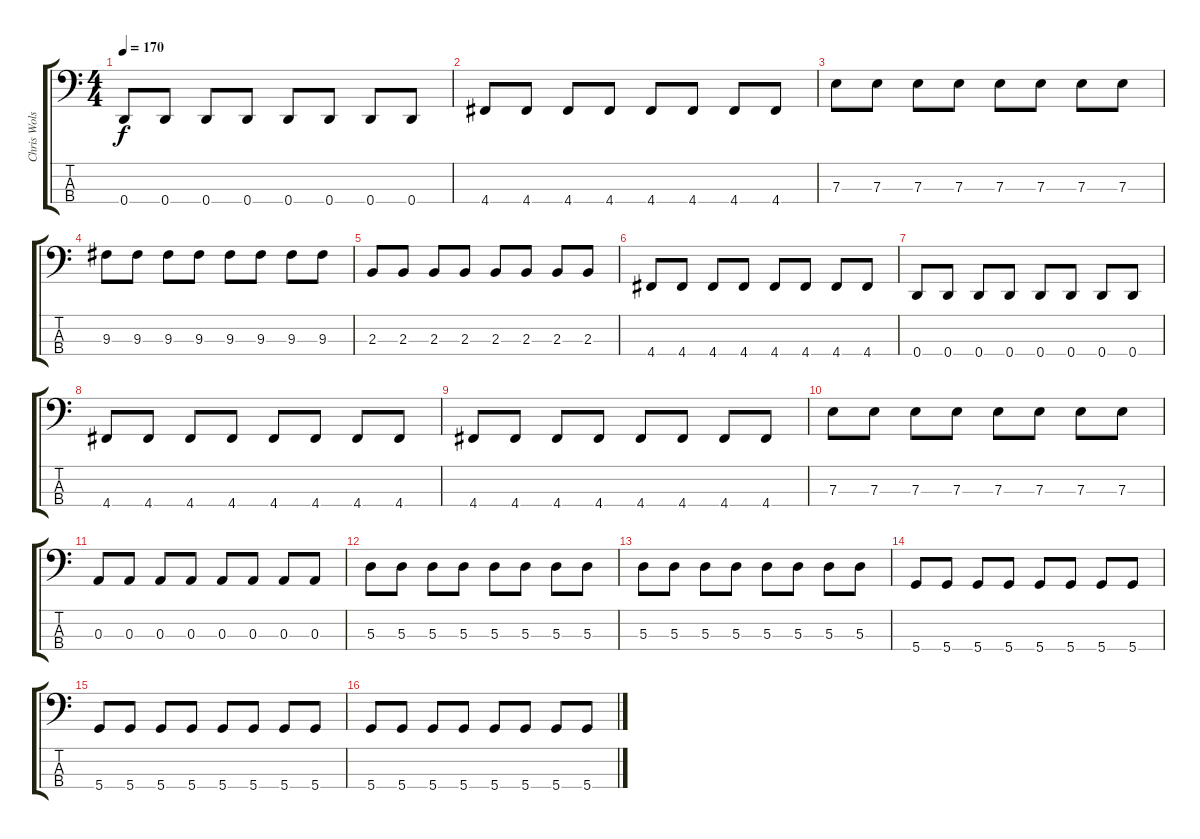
\track ("Chris Wolstenholme" "Chris Wols") {instrument electricbassfinger}
\staff {score tabs}
\tuning (G2 D2 A1 D1) {hide}
\ts (4 4)
\tempo 170
\clef f4
\ks c
0.4.8{dy f instrument overdrivenguitar} 0.4.8 0.4.8 0.4.8 0.4.8 0.4.8 0.4.8 0.4.8 |
4.4.8{instrument overdrivenguitar} 4.4.8 4.4.8 4.4.8 4.4.8 4.4.8 4.4.8 4.4.8 |
7.3.8{instrument overdrivenguitar} 7.3.8 7.3.8 7.3.8 7.3.8 7.3.8 7.3.8 7.3.8 |
9.3.8{instrument overdrivenguitar} 9.3.8 9.3.8 9.3.8 9.3.8 9.3.8 9.3.8 9.3.8 |
2.3.8{instrument overdrivenguitar} 2.3.8 2.3.8 2.3.8 2.3.8 2.3.8 2.3.8 2.3.8 |
4.4.8{instrument overdrivenguitar} 4.4.8 4.4.8 4.4.8 4.4.8 4.4.8 4.4.8 4.4.8 |
0.4.8{instrument overdrivenguitar} 0.4.8 0.4.8 0.4.8 0.4.8 0.4.8 0.4.8 0.4.8 |
4.4.8{instrument overdrivenguitar} 4.4.8 4.4.8 4.4.8 4.4.8 4.4.8 4.4.8 4.4.8 |
4.4.8{instrument overdrivenguitar} 4.4.8 4.4.8 4.4.8 4.4.8 4.4.8 4.4.8 4.4.8 |
7.3.8{instrument overdrivenguitar} 7.3.8 7.3.8 7.3.8 7.3.8 7.3.8 7.3.8 7.3.8 |
0.3.8{instrument overdrivenguitar} 0.3.8 0.3.8 0.3.8 0.3.8 0.3.8 0.3.8 0.3.8 |
5.3.8{instrument overdrivenguitar} 5.3.8 5.3.8 5.3.8 5.3.8 5.3.8 5.3.8 5.3.8 |
5.3.8{instrument overdrivenguitar} 5.3.8 5.3.8 5.3.8 5.3.8 5.3.8 5.3.8 5.3.8 |
5.4.8 5.4.8 5.4.8 5.4.8 5.4.8 5.4.8 5.4.8 5.4.8 |
5.4.8 5.4.8 5.4.8 5.4.8 5.4.8 5.4.8 5.4.8 5.4.8 |
5.4.8 5.4.8 5.4.8 5.4.8 5.4.8 5.4.8 5.4.8 5.4.8
